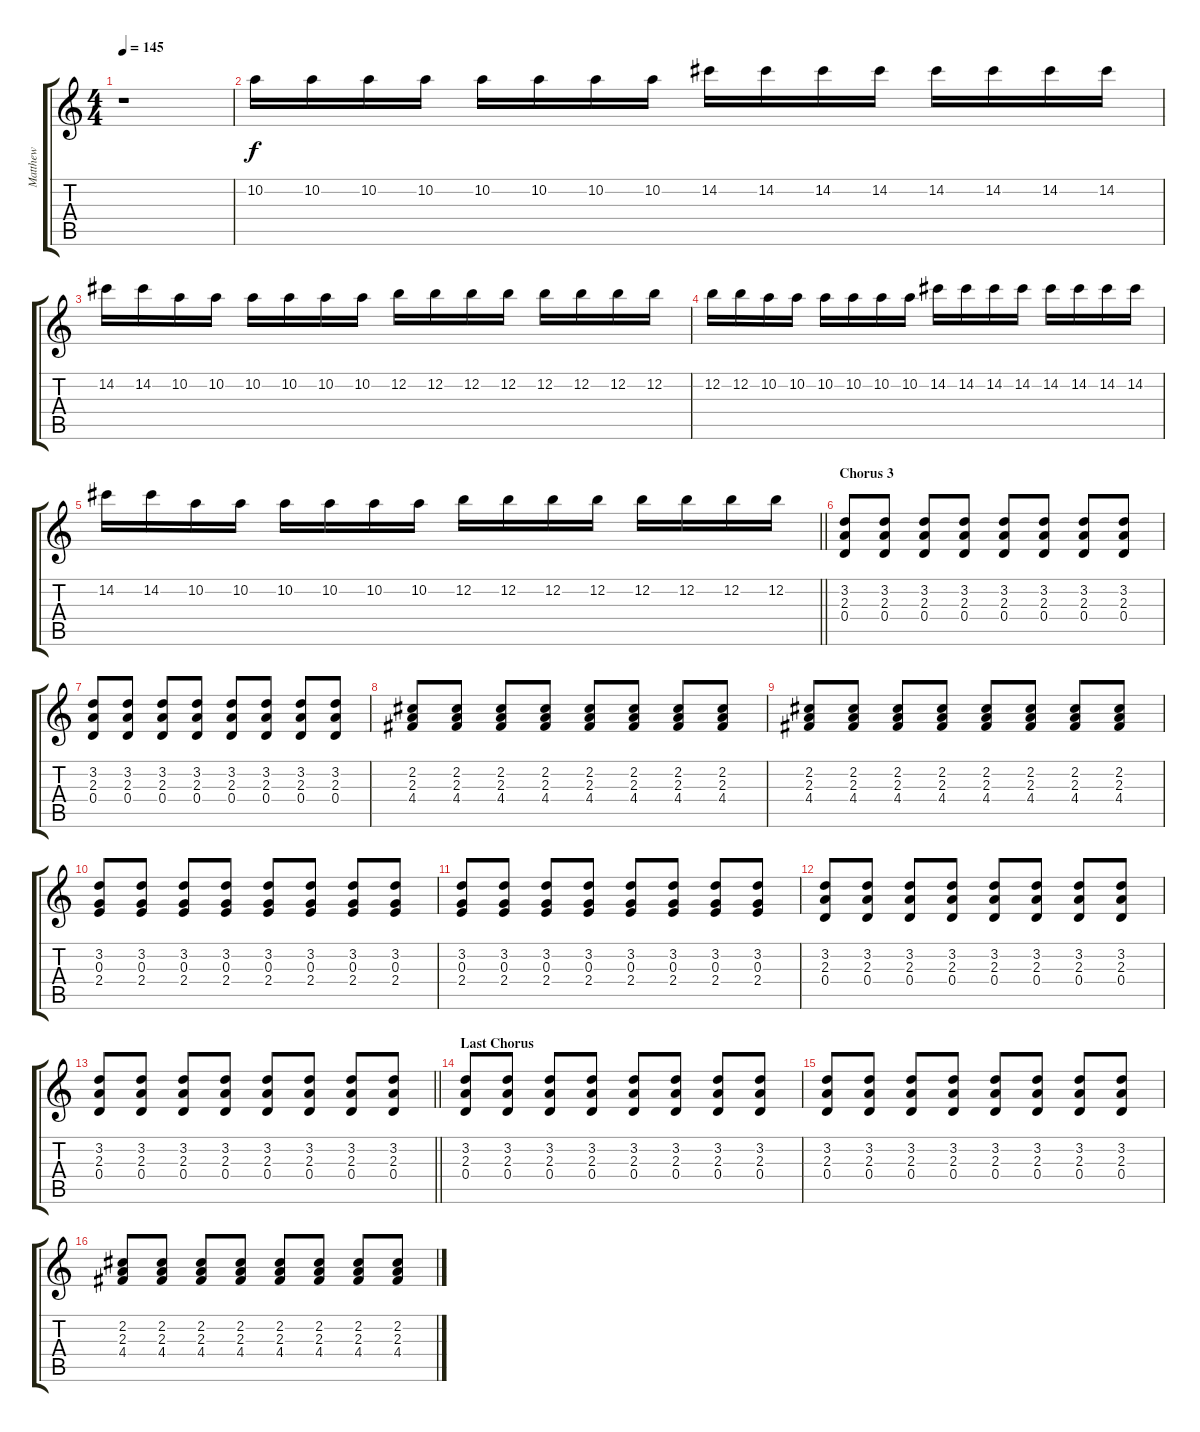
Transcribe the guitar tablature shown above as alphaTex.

\track ("Matthew" "Matthew") {instrument overdrivenguitar}
\staff {score tabs}
\tuning (E4 B3 G3 D3 A2 E2) {hide}
\ts (4 4)
\tempo 145
\clef g2
\ks c
r.1{dy f} |
10.2.16{instrument overdrivenguitar} 10.2.16 10.2.16 10.2.16 10.2.16 10.2.16 10.2.16 10.2.16 14.2.16 14.2.16 14.2.16 14.2.16 14.2.16 14.2.16 14.2.16 14.2.16 |
14.2.16 14.2.16 10.2.16 10.2.16 10.2.16 10.2.16 10.2.16 10.2.16 12.2.16 12.2.16 12.2.16 12.2.16 12.2.16 12.2.16 12.2.16 12.2.16 |
12.2.16 12.2.16 10.2.16 10.2.16 10.2.16 10.2.16 10.2.16 10.2.16 14.2.16 14.2.16 14.2.16 14.2.16 14.2.16 14.2.16 14.2.16 14.2.16 |
\barLineRight lightlight
14.2.16 14.2.16 10.2.16 10.2.16 10.2.16 10.2.16 10.2.16 10.2.16 12.2.16 12.2.16 12.2.16 12.2.16 12.2.16 12.2.16 12.2.16 12.2.16 |
\section ("" "Chorus 3")
(3.2 2.3 0.4).8{instrument overdrivenguitar} (3.2 2.3 0.4).8 (3.2 2.3 0.4).8 (3.2 2.3 0.4).8 (3.2 2.3 0.4).8 (3.2 2.3 0.4).8 (3.2 2.3 0.4).8 (3.2 2.3 0.4).8 |
(3.2 2.3 0.4).8 (3.2 2.3 0.4).8 (3.2 2.3 0.4).8 (3.2 2.3 0.4).8 (3.2 2.3 0.4).8 (3.2 2.3 0.4).8 (3.2 2.3 0.4).8 (3.2 2.3 0.4).8 |
(2.2 2.3 4.4).8 (2.2 2.3 4.4).8 (2.2 2.3 4.4).8 (2.2 2.3 4.4).8 (2.2 2.3 4.4).8 (2.2 2.3 4.4).8 (2.2 2.3 4.4).8 (2.2 2.3 4.4).8 |
(2.2 2.3 4.4).8 (2.2 2.3 4.4).8 (2.2 2.3 4.4).8 (2.2 2.3 4.4).8 (2.2 2.3 4.4).8 (2.2 2.3 4.4).8 (2.2 2.3 4.4).8 (2.2 2.3 4.4).8 |
(3.2 0.3 2.4).8 (3.2 0.3 2.4).8 (3.2 0.3 2.4).8 (3.2 0.3 2.4).8 (3.2 0.3 2.4).8 (3.2 0.3 2.4).8 (3.2 0.3 2.4).8 (3.2 0.3 2.4).8 |
(3.2 0.3 2.4).8 (3.2 0.3 2.4).8 (3.2 0.3 2.4).8 (3.2 0.3 2.4).8 (3.2 0.3 2.4).8 (3.2 0.3 2.4).8 (3.2 0.3 2.4).8 (3.2 0.3 2.4).8 |
(3.2 2.3 0.4).8 (3.2 2.3 0.4).8 (3.2 2.3 0.4).8 (3.2 2.3 0.4).8 (3.2 2.3 0.4).8 (3.2 2.3 0.4).8 (3.2 2.3 0.4).8 (3.2 2.3 0.4).8 |
\barLineRight lightlight
(3.2 2.3 0.4).8 (3.2 2.3 0.4).8 (3.2 2.3 0.4).8 (3.2 2.3 0.4).8 (3.2 2.3 0.4).8 (3.2 2.3 0.4).8 (3.2 2.3 0.4).8 (3.2 2.3 0.4).8 |
\section ("" "Last Chorus")
(3.2 2.3 0.4).8{instrument overdrivenguitar} (3.2 2.3 0.4).8 (3.2 2.3 0.4).8 (3.2 2.3 0.4).8 (3.2 2.3 0.4).8 (3.2 2.3 0.4).8 (3.2 2.3 0.4).8 (3.2 2.3 0.4).8 |
(3.2 2.3 0.4).8 (3.2 2.3 0.4).8 (3.2 2.3 0.4).8 (3.2 2.3 0.4).8 (3.2 2.3 0.4).8 (3.2 2.3 0.4).8 (3.2 2.3 0.4).8 (3.2 2.3 0.4).8 |
(2.2 2.3 4.4).8 (2.2 2.3 4.4).8 (2.2 2.3 4.4).8 (2.2 2.3 4.4).8 (2.2 2.3 4.4).8 (2.2 2.3 4.4).8 (2.2 2.3 4.4).8 (2.2 2.3 4.4).8
